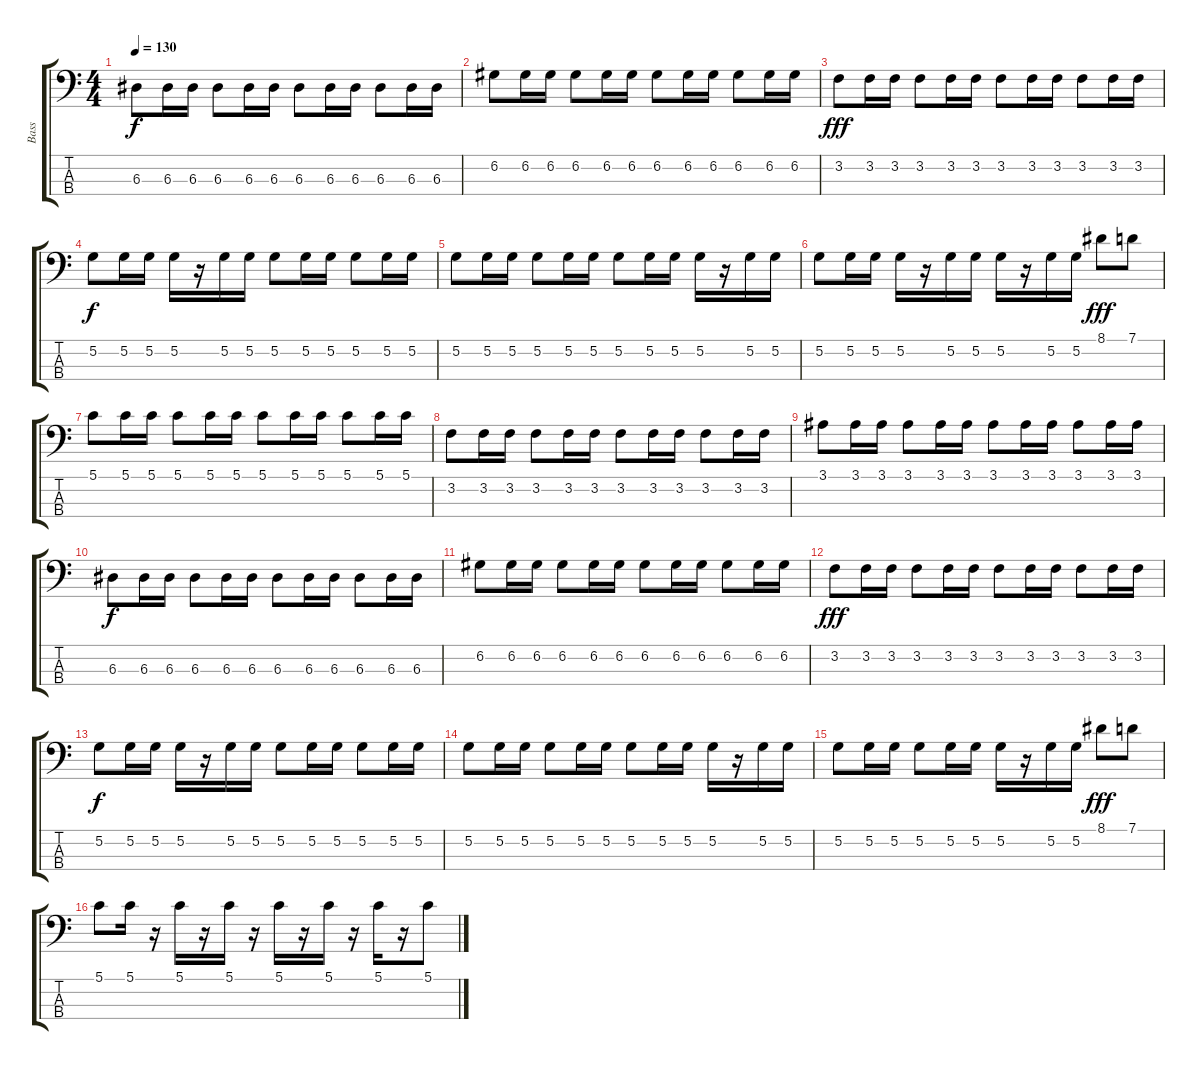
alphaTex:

\track ("Bass            " "Bass      ") {instrument synthbass1}
\staff {score tabs}
\tuning (G2 D2 A1 E1) {hide}
\ts (4 4)
\tempo 130
\clef f4
\ks c
6.3.8{dy f} 6.3.16 6.3.16 6.3.8 6.3.16 6.3.16 6.3.8 6.3.16 6.3.16 6.3.8 6.3.16 6.3.16 |
6.2.8 6.2.16 6.2.16 6.2.8 6.2.16 6.2.16 6.2.8 6.2.16 6.2.16 6.2.8 6.2.16 6.2.16 |
3.2.8{dy fff} 3.2.16 3.2.16 3.2.8 3.2.16 3.2.16 3.2.8 3.2.16 3.2.16 3.2.8 3.2.16 3.2.16 |
5.2.8{dy f} 5.2.16 5.2.16 5.2.16 r.16 5.2.16 5.2.16 5.2.8 5.2.16 5.2.16 5.2.8 5.2.16 5.2.16 |
5.2.8 5.2.16 5.2.16 5.2.8 5.2.16 5.2.16 5.2.8 5.2.16 5.2.16 5.2.16 r.16 5.2.16 5.2.16 |
5.2.8 5.2.16 5.2.16 5.2.16 r.16 5.2.16 5.2.16 5.2.16 r.16 5.2.16 5.2.16 8.1.8{dy fff} 7.1.8 |
5.1.8 5.1.16 5.1.16 5.1.8 5.1.16 5.1.16 5.1.8 5.1.16 5.1.16 5.1.8 5.1.16 5.1.16 |
3.2.8 3.2.16 3.2.16 3.2.8 3.2.16 3.2.16 3.2.8 3.2.16 3.2.16 3.2.8 3.2.16 3.2.16 |
3.1.8 3.1.16 3.1.16 3.1.8 3.1.16 3.1.16 3.1.8 3.1.16 3.1.16 3.1.8 3.1.16 3.1.16 |
6.3.8{dy f} 6.3.16 6.3.16 6.3.8 6.3.16 6.3.16 6.3.8 6.3.16 6.3.16 6.3.8 6.3.16 6.3.16 |
6.2.8 6.2.16 6.2.16 6.2.8 6.2.16 6.2.16 6.2.8 6.2.16 6.2.16 6.2.8 6.2.16 6.2.16 |
3.2.8{dy fff} 3.2.16 3.2.16 3.2.8 3.2.16 3.2.16 3.2.8 3.2.16 3.2.16 3.2.8 3.2.16 3.2.16 |
5.2.8{dy f} 5.2.16 5.2.16 5.2.16 r.16 5.2.16 5.2.16 5.2.8 5.2.16 5.2.16 5.2.8 5.2.16 5.2.16 |
5.2.8 5.2.16 5.2.16 5.2.8 5.2.16 5.2.16 5.2.8 5.2.16 5.2.16 5.2.16 r.16 5.2.16 5.2.16 |
5.2.8 5.2.16 5.2.16 5.2.8 5.2.16 5.2.16 5.2.16 r.16 5.2.16 5.2.16 8.1.8{dy fff} 7.1.8 |
5.1.8 5.1.16 r.16 5.1.16 r.16 5.1.16 r.16 5.1.16 r.16 5.1.16 r.16 5.1.16 r.16 5.1.8
